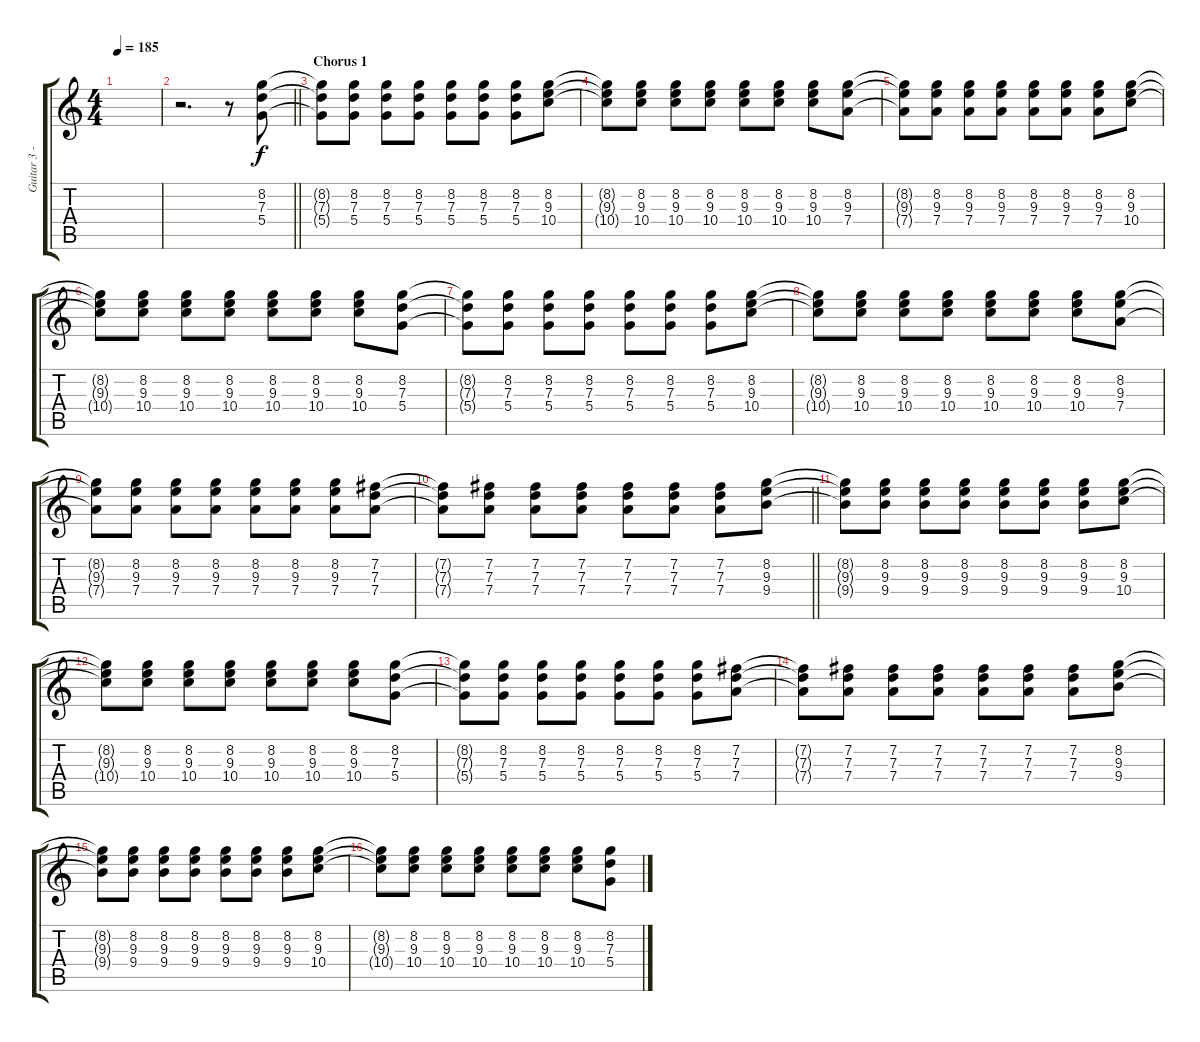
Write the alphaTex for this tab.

\track ("Guitar 3 - Gers" "Guitar 3 -") {instrument overdrivenguitar}
\staff {score tabs}
\tuning (E4 B3 G3 D3 A2 E2) {hide}
\ts (4 4)
\tempo 185
\clef g2
\ks c
|
\barLineRight lightlight
r.2{d} r.8 (8.2 7.3 5.4).8 |
\section ("" "Chorus 1")
(8.2{t} 7.3{t} 5.4{t}).8 (8.2 7.3 5.4).8 (8.2 7.3 5.4).8 (8.2 7.3 5.4).8 (8.2 7.3 5.4).8 (8.2 7.3 5.4).8 (8.2 7.3 5.4).8 (8.2 9.3 10.4).8 |
(8.2{t} 9.3{t} 10.4{t}).8 (8.2 9.3 10.4).8 (8.2 9.3 10.4).8 (8.2 9.3 10.4).8 (8.2 9.3 10.4).8 (8.2 9.3 10.4).8 (8.2 9.3 10.4).8 (8.2 9.3 7.4).8 |
(8.2{t} 9.3{t} 7.4{t}).8 (8.2 9.3 7.4).8 (8.2 9.3 7.4).8 (8.2 9.3 7.4).8 (8.2 9.3 7.4).8 (8.2 9.3 7.4).8 (8.2 9.3 7.4).8 (8.2 9.3 10.4).8 |
(8.2{t} 9.3{t} 10.4{t}).8 (8.2 9.3 10.4).8 (8.2 9.3 10.4).8 (8.2 9.3 10.4).8 (8.2 9.3 10.4).8 (8.2 9.3 10.4).8 (8.2 9.3 10.4).8 (8.2 7.3 5.4).8 |
(8.2{t} 7.3{t} 5.4{t}).8 (8.2 7.3 5.4).8 (8.2 7.3 5.4).8 (8.2 7.3 5.4).8 (8.2 7.3 5.4).8 (8.2 7.3 5.4).8 (8.2 7.3 5.4).8 (8.2 9.3 10.4).8 |
(8.2{t} 9.3{t} 10.4{t}).8 (8.2 9.3 10.4).8 (8.2 9.3 10.4).8 (8.2 9.3 10.4).8 (8.2 9.3 10.4).8 (8.2 9.3 10.4).8 (8.2 9.3 10.4).8 (8.2 9.3 7.4).8 |
(8.2{t} 9.3{t} 7.4{t}).8 (8.2 9.3 7.4).8 (8.2 9.3 7.4).8 (8.2 9.3 7.4).8 (8.2 9.3 7.4).8 (8.2 9.3 7.4).8 (8.2 9.3 7.4).8 (7.2 7.3 7.4).8 |
\barLineRight lightlight
(7.2{t} 7.3{t} 7.4{t}).8 (7.2 7.3 7.4).8 (7.2 7.3 7.4).8 (7.2 7.3 7.4).8 (7.2 7.3 7.4).8 (7.2 7.3 7.4).8 (7.2 7.3 7.4).8 (8.2 9.3 9.4).8 |
\section ("" "")
(8.2{t} 9.3{t} 9.4{t}).8 (8.2 9.3 9.4).8 (8.2 9.3 9.4).8 (8.2 9.3 9.4).8 (8.2 9.3 9.4).8 (8.2 9.3 9.4).8 (8.2 9.3 9.4).8 (8.2 9.3 10.4).8 |
(8.2{t} 9.3{t} 10.4{t}).8 (8.2 9.3 10.4).8 (8.2 9.3 10.4).8 (8.2 9.3 10.4).8 (8.2 9.3 10.4).8 (8.2 9.3 10.4).8 (8.2 9.3 10.4).8 (8.2 7.3 5.4).8 |
(8.2{t} 7.3{t} 5.4{t}).8 (8.2 7.3 5.4).8 (8.2 7.3 5.4).8 (8.2 7.3 5.4).8 (8.2 7.3 5.4).8 (8.2 7.3 5.4).8 (8.2 7.3 5.4).8 (7.2 7.3 7.4).8 |
(7.2{t} 7.3{t} 7.4{t}).8 (7.2 7.3 7.4).8 (7.2 7.3 7.4).8 (7.2 7.3 7.4).8 (7.2 7.3 7.4).8 (7.2 7.3 7.4).8 (7.2 7.3 7.4).8 (8.2 9.3 9.4).8 |
(8.2{t} 9.3{t} 9.4{t}).8 (8.2 9.3 9.4).8 (8.2 9.3 9.4).8 (8.2 9.3 9.4).8 (8.2 9.3 9.4).8 (8.2 9.3 9.4).8 (8.2 9.3 9.4).8 (8.2 9.3 10.4).8 |
(8.2{t} 9.3{t} 10.4{t}).8 (8.2 9.3 10.4).8 (8.2 9.3 10.4).8 (8.2 9.3 10.4).8 (8.2 9.3 10.4).8 (8.2 9.3 10.4).8 (8.2 9.3 10.4).8 (8.2 7.3 5.4).8
